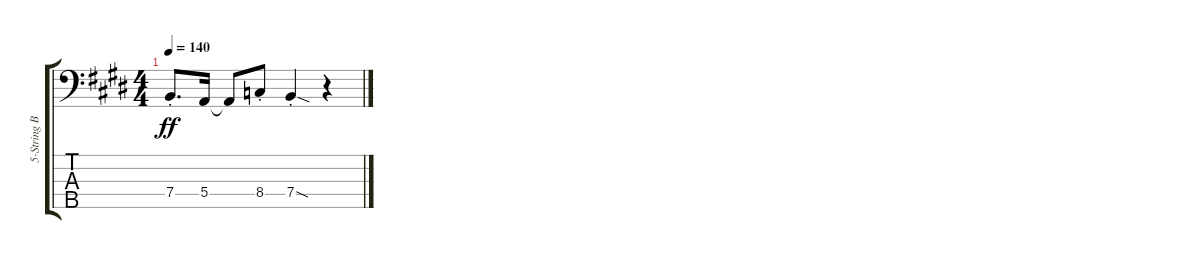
\track ("5-String Bass I" "5-String B") {instrument electricbasspick}
\staff {score tabs}
\tuning (G2 D2 A1 E1 B0) {hide}
\ts (4 4)
\tempo 140
\clef f4
\ks e
7.4{st}.8{d dy ff} 5.4.16 5.4{t}.8 8.4{st}.8 7.4{sod st}.4 r.4
